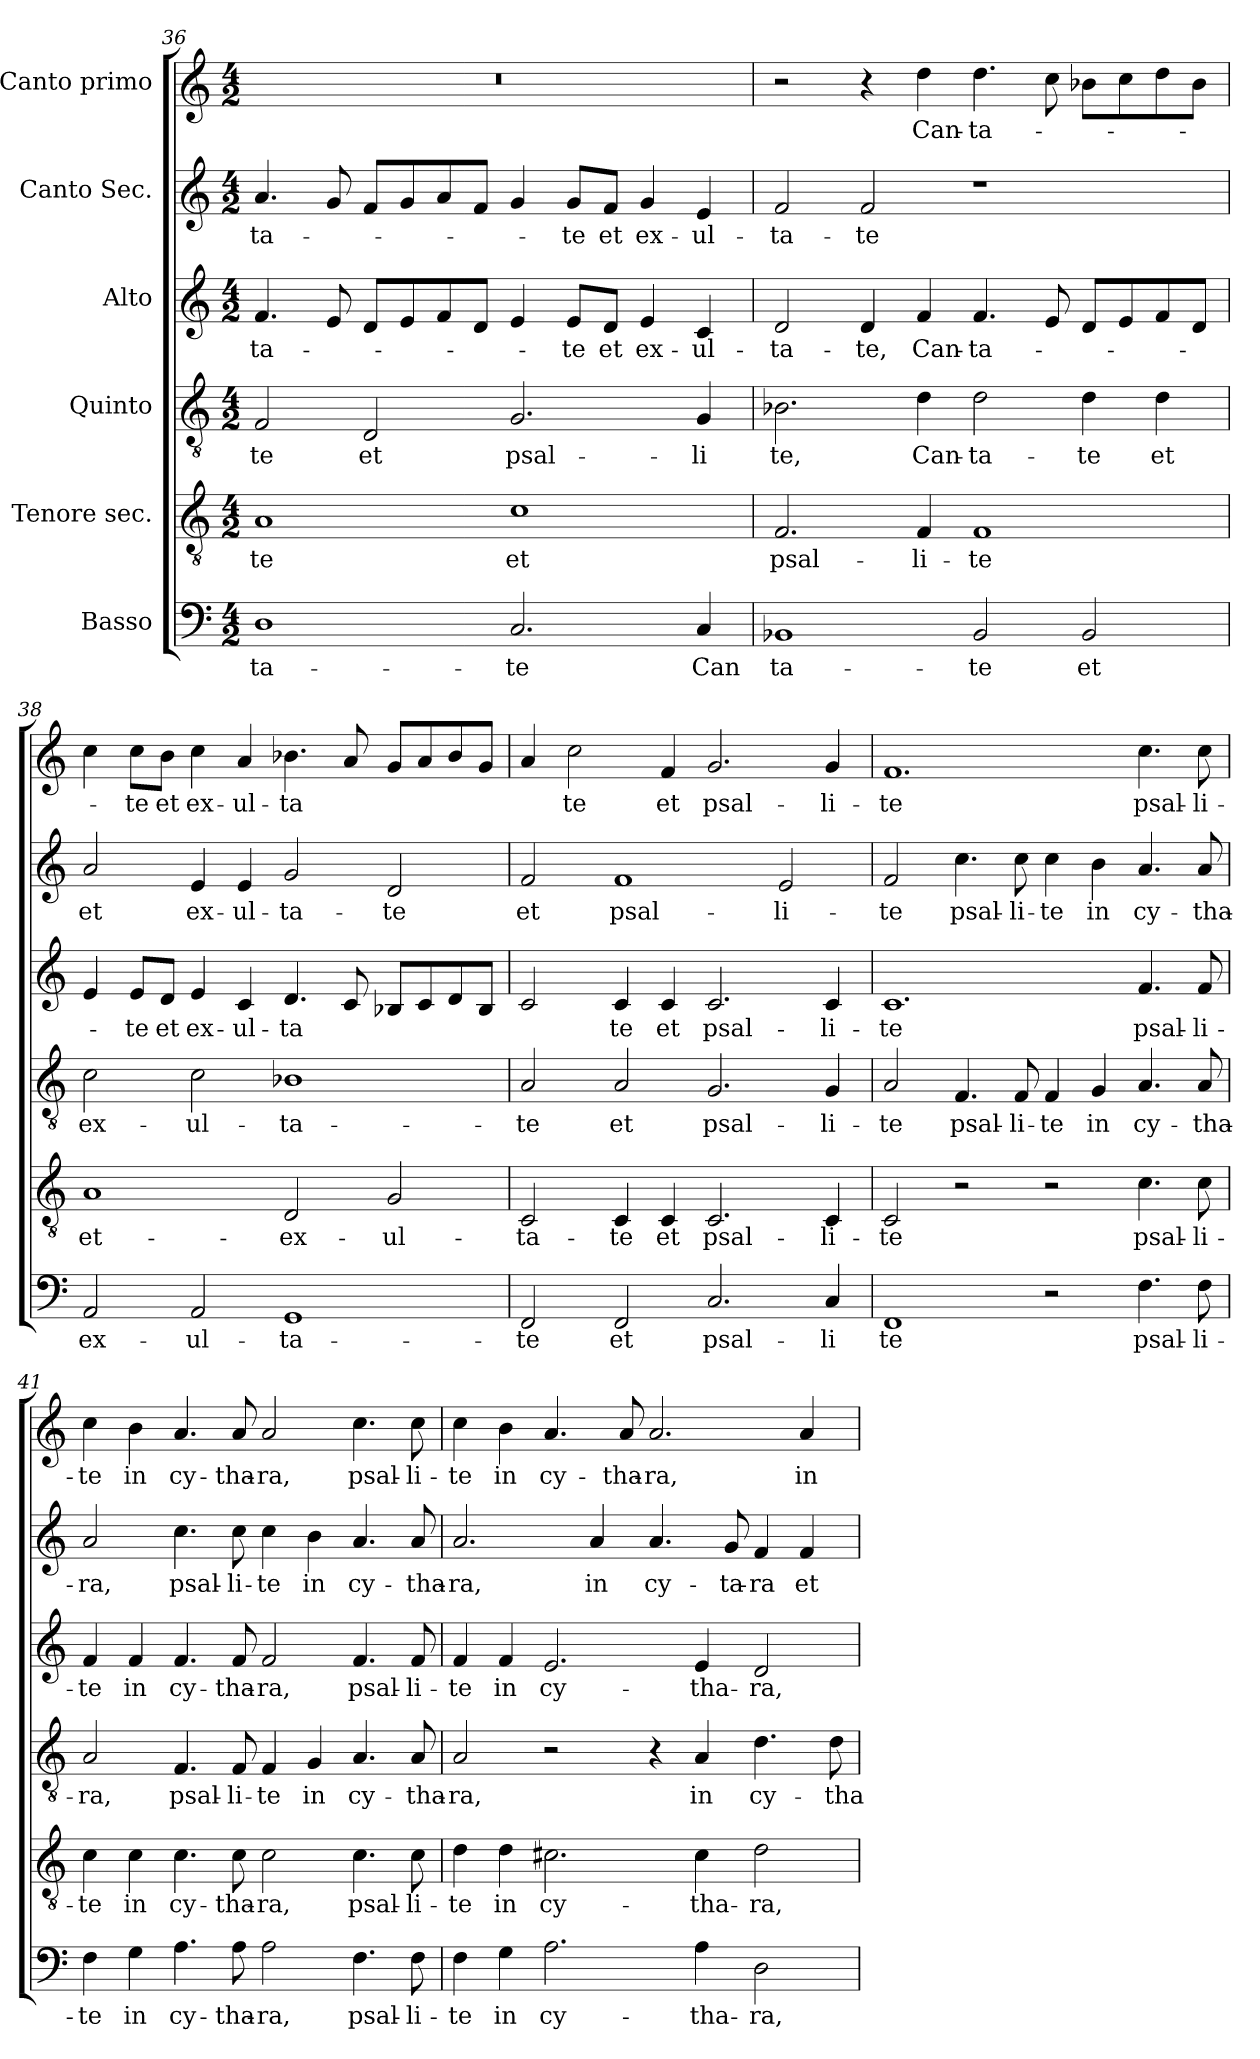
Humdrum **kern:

**kern	**text	**kern	**text	**kern	**text	**kern	**text	**kern	**text	**kern	**text
*part6	*part6	*part5	*part5	*part4	*part4	*part3	*part3	*part2	*part2	*part1	*part1
*staff6	*staff6	*staff5	*staff5	*staff4	*staff4	*staff3	*staff3	*staff2	*staff2	*staff1	*staff1
*I"Basso	*	*I"Tenore sec.	*	*I"Quinto	*	*I"Alto	*	*I"Canto Sec.	*	*I"Canto primo	*
*clefF4	*	*clefGv2	*	*clefGv2	*	*clefG2	*	*clefG2	*	*clefG2	*
*k[]	*	*k[]	*	*k[]	*	*k[]	*	*k[]	*	*k[]	*
*M4/2	*	*M4/2	*	*M4/2	*	*M4/2	*	*M4/2	*	*M4/2	*
=36	=36	=36	=36	=36	=36	=36	=36	=36	=36	=36	=36
!	!LO:LY:b	!	!LO:LY:b	!	!LO:LY:b	!	!LO:LY:b	!	!LO:LY:b	!	!
1D	-ta-	1A	-te	2F/	-te	4.f/	-ta-	4.a/	-ta-	0r	.
.	.	.	.	.	.	8e/	.	8g/	.	.	.
!	!	!	!	!	!LO:LY:b	!	!	!	!	!	!
.	.	.	.	2D/	et	8d/L	.	8f/L	.	.	.
.	.	.	.	.	.	8e/	.	8g/	.	.	.
.	.	.	.	.	.	8f/	.	8a/	.	.	.
.	.	.	.	.	.	8d/J	.	8f/J	.	.	.
!	!LO:LY:b	!	!LO:LY:b	!	!LO:LY:b	!	!	!	!	!	!
2.C/	-te	1c	et	2.G/	psal-	4e/	.	4g/	.	.	.
!	!	!	!	!	!	!	!LO:LY:b	!	!LO:LY:b	!	!
.	.	.	.	.	.	8e/L	-te	8g/L	-te	.	.
!	!	!	!	!	!	!	!LO:LY:b	!	!LO:LY:b	!	!
.	.	.	.	.	.	8d/J	et	8f/J	et	.	.
!	!	!	!	!	!	!	!LO:LY:b	!	!LO:LY:b	!	!
.	.	.	.	.	.	4e/	ex-	4g/	ex-	.	.
!	!LO:LY:b	!	!	!	!LO:LY:b	!	!LO:LY:b	!	!LO:LY:b	!	!
4C/	Can	.	.	4G/	-li	4c/	-ul-	4e/	-ul-	.	.
!!LO:PB:g=z
=37	=37	=37	=37	=37	=37	=37	=37	=37	=37	=37	=37
!	!LO:LY:b	!	!LO:LY:b	!	!LO:LY:b	!	!LO:LY:b	!	!LO:LY:b	!	!
1BB-X	­ta-	2.F/	psal-	2.B-X\	­te,	2d/	-­ta-	2f/	-­ta-	2r	.
!	!	!	!	!	!	!	!LO:LY:b	!	!LO:LY:b	!	!
.	.	.	.	.	.	4d/	-te,	2f/	-te	4r	.
!	!	!	!LO:LY:b	!	!LO:LY:b	!	!LO:LY:b	!	!	!	!LO:LY:b
.	.	4F/	-li-	4d\	Can-	4f/	Can-	.	.	4dd\	Can-
!	!LO:LY:b	!	!LO:LY:b	!	!LO:LY:b	!	!LO:LY:b	!	!	!	!LO:LY:b
2BB-/	-te	1F	-te	2d\	-ta-	4.f/	-ta-	1r	.	4.dd\	-ta-
.	.	.	.	.	.	8e/	.	.	.	8cc\	.
!	!LO:LY:b	!	!	!	!LO:LY:b	!	!	!	!	!	!
2BB-/	et	.	.	4d\	-te	8d/L	.	.	.	8b-X\L	.
.	.	.	.	.	.	8e/	.	.	.	8cc\	.
!	!	!	!	!	!LO:LY:b	!	!	!	!	!	!
.	.	.	.	4d\	et	8f/	.	.	.	8dd\	.
.	.	.	.	.	.	8d/J	.	.	.	8b-\J	.
!!LO:LB:g=z
=38	=38	=38	=38	=38	=38	=38	=38	=38	=38	=38	=38
!	!LO:LY:b	!	!LO:LY:b	!	!LO:LY:b	!	!	!	!LO:LY:b	!	!
2AA/	ex-	1A	et-	2c\	ex-	4e/	.	2a/	et	4cc\	.
!	!	!	!	!	!	!	!LO:LY:b	!	!	!	!LO:LY:b
.	.	.	.	.	.	8e/L	-te	.	.	8cc\L	-te
!	!	!	!	!	!	!	!LO:LY:b	!	!	!	!LO:LY:b
.	.	.	.	.	.	8d/J	et	.	.	8b\J	et
!	!LO:LY:b	!	!	!	!LO:LY:b	!	!LO:LY:b	!	!LO:LY:b	!	!LO:LY:b
2AA/	-ul-	.	.	2c\	-ul-	4e/	ex-	4e/	ex-	4cc\	ex-
!	!	!	!	!	!	!	!LO:LY:b	!	!LO:LY:b	!	!LO:LY:b
.	.	.	.	.	.	4c/	-ul-	4e/	-ul-	4a/	-ul-
!	!LO:LY:b	!	!LO:LY:b	!	!LO:LY:b	!	!LO:LY:b	!	!LO:LY:b	!	!LO:LY:b
1GG	-ta-	2D/	-ex-	1B-X	-ta-	4.d/	-ta	2g/	-ta-	4.b-X\	-ta
.	.	.	.	.	.	8c/	.	.	.	8a/	.
!	!	!	!LO:LY:b	!	!	!	!	!	!LO:LY:b	!	!
.	.	2G/	-ul-	.	.	8B-X/L	.	2d/	-te	8g/L	.
.	.	.	.	.	.	8c/	.	.	.	8a/	.
.	.	.	.	.	.	8d/	.	.	.	8b-/	.
.	.	.	.	.	.	8B-/J	.	.	.	8g/J	.
=39	=39	=39	=39	=39	=39	=39	=39	=39	=39	=39	=39
!	!LO:LY:b	!	!LO:LY:b	!	!LO:LY:b	!	!	!	!LO:LY:b	!	!
2FF/	-te	2C/	-ta-	2A/	-te	2c/	.	2f/	et	4a/	.
!	!	!	!	!	!	!	!	!	!	!	!LO:LY:b
.	.	.	.	.	.	.	.	.	.	2cc\	te
!	!LO:LY:b	!	!LO:LY:b	!	!LO:LY:b	!	!LO:LY:b	!	!LO:LY:b	!	!
2FF/	et	4C/	-te	2A/	et	4c/	te	1f	psal-	.	.
!	!	!	!LO:LY:b	!	!	!	!LO:LY:b	!	!	!	!LO:LY:b
.	.	4C/	et	.	.	4c/	et	.	.	4f/	et
!	!LO:LY:b	!	!LO:LY:b	!	!LO:LY:b	!	!LO:LY:b	!	!	!	!LO:LY:b
2.C/	psal-	2.C/	psal-	2.G/	psal-	2.c/	psal-	.	.	2.g/	psal-
!	!	!	!	!	!	!	!	!	!LO:LY:b	!	!
.	.	.	.	.	.	.	.	2e/	-li-	.	.
!	!LO:LY:b	!	!LO:LY:b	!	!LO:LY:b	!	!LO:LY:b	!	!	!	!LO:LY:b
4C/	-li	4C/	-li-	4G/	-li-	4c/	-li-	.	.	4g/	-li-
=40	=40	=40	=40	=40	=40	=40	=40	=40	=40	=40	=40
!	!LO:LY:b	!	!LO:LY:b	!	!LO:LY:b	!	!LO:LY:b	!	!LO:LY:b	!	!LO:LY:b
1FF	­te	2C/	-­te	2A/	-­te	1.c	-­te	2f/	-­te	1.f	-­te
!	!	!	!	!	!LO:LY:b	!	!	!	!LO:LY:b	!	!
.	.	2r	.	4.F/	psal-	.	.	4.cc\	psal-	.	.
!	!	!	!	!	!LO:LY:b	!	!	!	!LO:LY:b	!	!
.	.	.	.	8F/	-li-	.	.	8cc\	-li-	.	.
!	!	!	!	!	!LO:LY:b	!	!	!	!LO:LY:b	!	!
2r	.	2r	.	4F/	-te	.	.	4cc\	-te	.	.
!	!	!	!	!	!LO:LY:b	!	!	!	!LO:LY:b	!	!
.	.	.	.	4G/	in	.	.	4b\	in	.	.
!	!LO:LY:b	!	!LO:LY:b	!	!LO:LY:b	!	!LO:LY:b	!	!LO:LY:b	!	!LO:LY:b
4.F\	psal-	4.c\	psal-	4.A/	cy-	4.f/	psal-	4.a/	cy-	4.cc\	psal-
!	!LO:LY:b	!	!LO:LY:b	!	!LO:LY:b	!	!LO:LY:b	!	!LO:LY:b	!	!LO:LY:b
8F\	-li-	8c\	-li-	8A/	-tha-	8f/	-li-	8a/	-tha-	8cc\	-li-
=41	=41	=41	=41	=41	=41	=41	=41	=41	=41	=41	=41
!	!LO:LY:b	!	!LO:LY:b	!	!LO:LY:b	!	!LO:LY:b	!	!LO:LY:b	!	!LO:LY:b
4F\	-te	4c\	-te	2A/	-ra,	4f/	-te	2a/	-ra,	4cc\	-te
!	!LO:LY:b	!	!LO:LY:b	!	!	!	!LO:LY:b	!	!	!	!LO:LY:b
4G\	in	4c\	in	.	.	4f/	in	.	.	4b\	in
!	!LO:LY:b	!	!LO:LY:b	!	!LO:LY:b	!	!LO:LY:b	!	!LO:LY:b	!	!LO:LY:b
4.A\	cy-	4.c\	cy-	4.F/	psal-	4.f/	cy-	4.cc\	psal-	4.a/	cy-
!	!LO:LY:b	!	!LO:LY:b	!	!LO:LY:b	!	!LO:LY:b	!	!LO:LY:b	!	!LO:LY:b
8A\	-tha-	8c\	-tha-	8F/	-li-	8f/	-tha-	8cc\	-li-	8a/	-tha-
!	!LO:LY:b	!	!LO:LY:b	!	!LO:LY:b	!	!LO:LY:b	!	!LO:LY:b	!	!LO:LY:b
2A\	-ra,	2c\	-ra,	4F/	-te	2f/	-ra,	4cc\	-te	2a/	-ra,
!	!	!	!	!	!LO:LY:b	!	!	!	!LO:LY:b	!	!
.	.	.	.	4G/	in	.	.	4b\	in	.	.
!	!LO:LY:b	!	!LO:LY:b	!	!LO:LY:b	!	!LO:LY:b	!	!LO:LY:b	!	!LO:LY:b
4.F\	psal-	4.c\	psal-	4.A/	cy-	4.f/	psal-	4.a/	cy-	4.cc\	psal-
!	!LO:LY:b	!	!LO:LY:b	!	!LO:LY:b	!	!LO:LY:b	!	!LO:LY:b	!	!LO:LY:b
8F\	-li-	8c\	-li-	8A/	-tha-	8f/	-li-	8a/	-tha-	8cc\	-li-
!!LO:PB:g=z
=42	=42	=42	=42	=42	=42	=42	=42	=42	=42	=42	=42
!	!LO:LY:b	!	!LO:LY:b	!	!LO:LY:b	!	!LO:LY:b	!	!LO:LY:b	!	!LO:LY:b
4F\	-­te	4d\	-­te	2A/	-­ra,	4f/	-­te	2.a/	-­ra,	4cc\	-­te
!	!LO:LY:b	!	!LO:LY:b	!	!	!	!LO:LY:b	!	!	!	!LO:LY:b
4G\	in	4d\	in	.	.	4f/	in	.	.	4b\	in
!	!LO:LY:b	!	!LO:LY:b	!	!	!	!LO:LY:b	!	!	!	!LO:LY:b
2.A\	cy-	2.c#X\	cy-	2r	.	2.e/	cy-	.	.	4.a/	cy-
!	!	!	!	!	!	!	!	!	!LO:LY:b	!	!
.	.	.	.	.	.	.	.	4a/	in	.	.
!	!	!	!	!	!	!	!	!	!	!	!LO:LY:b
.	.	.	.	.	.	.	.	.	.	8a/	-tha-
!	!	!	!	!	!	!	!	!	!LO:LY:b	!	!LO:LY:b
.	.	.	.	4r	.	.	.	4.a/	cy-	2.a/	-ra,
!	!LO:LY:b	!	!LO:LY:b	!	!LO:LY:b	!	!LO:LY:b	!	!	!	!
4A\	-tha-	4c#\	-tha-	4A/	in	4e/	-tha-	.	.	.	.
!	!	!	!	!	!	!	!	!	!LO:LY:b	!	!
.	.	.	.	.	.	.	.	8g/	-ta-	.	.
!	!LO:LY:b	!	!LO:LY:b	!	!LO:LY:b	!	!LO:LY:b	!	!LO:LY:b	!	!
2D\	-ra,	2d\	-ra,	4.d\	cy-	2d/	-ra,	4f/	-ra	.	.
!	!	!	!	!	!	!	!	!	!LO:LY:b	!	!LO:LY:b
.	.	.	.	.	.	.	.	4f/	et	4a/	in
!	!	!	!	!	!LO:LY:b	!	!	!	!	!	!
.	.	.	.	8d\	-tha-	.	.	.	.	.	.
=	=	=	=	=	=	=	=	=	=	=	=
*-	*-	*-	*-	*-	*-	*-	*-	*-	*-	*-	*-
